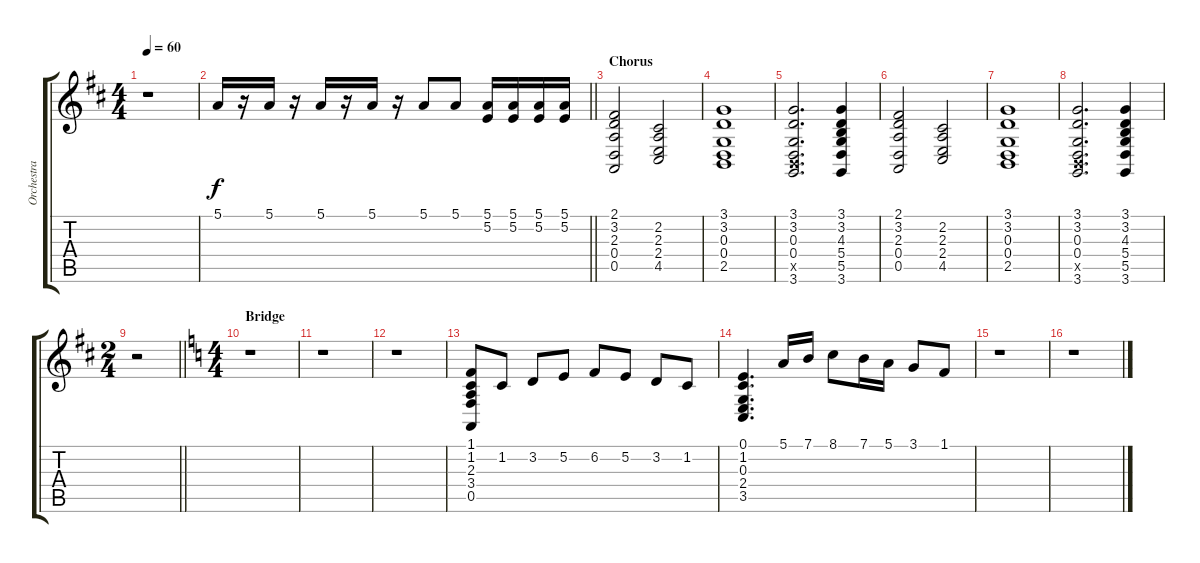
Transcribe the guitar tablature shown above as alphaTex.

\track ("Orchestra" "Orchestra") {instrument synthstrings2}
\staff {score tabs}
\tuning (E4 B3 G3 D3 A2 E2) {hide}
\ts (4 4)
\tempo 60
\clef g2
\ks d
r.1{dy f} |
\barLineRight lightlight
5.1.16 r.16 5.1.16 r.16 5.1.16 r.16 5.1.16 r.16 5.1.8 5.1.8 (5.1 5.2).16 (5.1 5.2).16 (5.1 5.2).16 (5.1 5.2).16 |
\section ("" "Chorus")
(2.1 3.2 2.3 0.4 0.5).2 (2.2 2.3 2.4 4.5).2 |
(3.1 3.2 0.3 0.4 2.5).1 |
(3.1 3.2 0.3 0.4 2.5{x} 3.6).2{d} (3.1 3.2 4.3 5.4 5.5 3.6).4 |
(2.1 3.2 2.3 0.4 0.5).2 (2.2 2.3 2.4 4.5).2 |
(3.1 3.2 0.3 0.4 2.5).1 |
(3.1 3.2 0.3 0.4 2.5{x} 3.6).2{d} (3.1 3.2 4.3 5.4 5.5 3.6).4 |
\ts (2 4)
\barLineRight lightlight
r.2 |
\ts (4 4)
\section ("" "Bridge")
\ks c
r.1 |
r.1 |
r.1 |
(1.1 1.2 2.3 3.4 0.5).8 1.2.8 3.2.8 5.2.8 6.2.8 5.2.8 3.2.8 1.2.8 |
(0.1 1.2 0.3 2.4 3.5).4{d} 5.1.16 7.1.16 8.1.8 7.1.16 5.1.16 3.1.8 1.1.8 |
r.1 |
r.1
